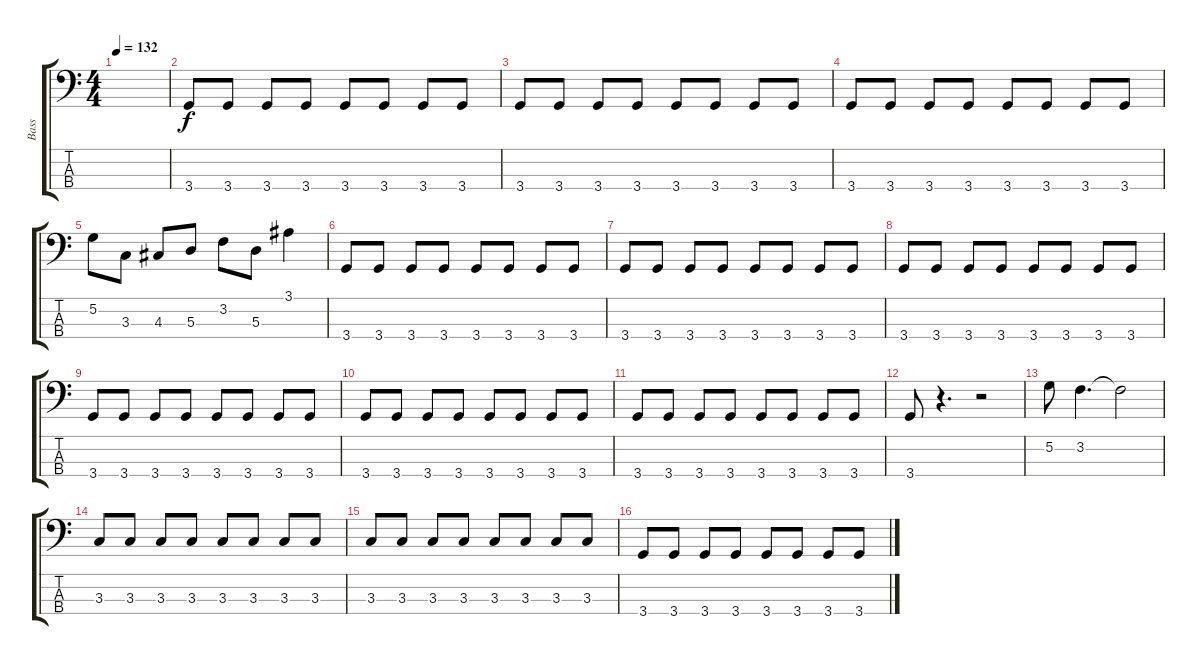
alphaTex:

\track ("Bass" "Bass") {instrument electricbassfinger}
\staff {score tabs}
\tuning (G2 D2 A1 E1) {hide}
\ts (4 4)
\tempo 132
\clef f4
\ks c
|
3.4.8 3.4.8 3.4.8 3.4.8 3.4.8 3.4.8 3.4.8 3.4.8 |
3.4.8 3.4.8 3.4.8 3.4.8 3.4.8 3.4.8 3.4.8 3.4.8 |
3.4.8 3.4.8 3.4.8 3.4.8 3.4.8 3.4.8 3.4.8 3.4.8 |
5.2.8 3.3.8 4.3.8 5.3.8 3.2.8 5.3.8 3.1.4 |
3.4.8 3.4.8 3.4.8 3.4.8 3.4.8 3.4.8 3.4.8 3.4.8 |
3.4.8 3.4.8 3.4.8 3.4.8 3.4.8 3.4.8 3.4.8 3.4.8 |
3.4.8 3.4.8 3.4.8 3.4.8 3.4.8 3.4.8 3.4.8 3.4.8 |
3.4.8 3.4.8 3.4.8 3.4.8 3.4.8 3.4.8 3.4.8 3.4.8 |
3.4.8 3.4.8 3.4.8 3.4.8 3.4.8 3.4.8 3.4.8 3.4.8 |
3.4.8 3.4.8 3.4.8 3.4.8 3.4.8 3.4.8 3.4.8 3.4.8 |
3.4.8 r.4{d} r.2 |
5.2.8 3.2.4{d} 3.2{t}.2 |
3.3.8 3.3.8 3.3.8 3.3.8 3.3.8 3.3.8 3.3.8 3.3.8 |
3.3.8 3.3.8 3.3.8 3.3.8 3.3.8 3.3.8 3.3.8 3.3.8 |
3.4.8 3.4.8 3.4.8 3.4.8 3.4.8 3.4.8 3.4.8 3.4.8
